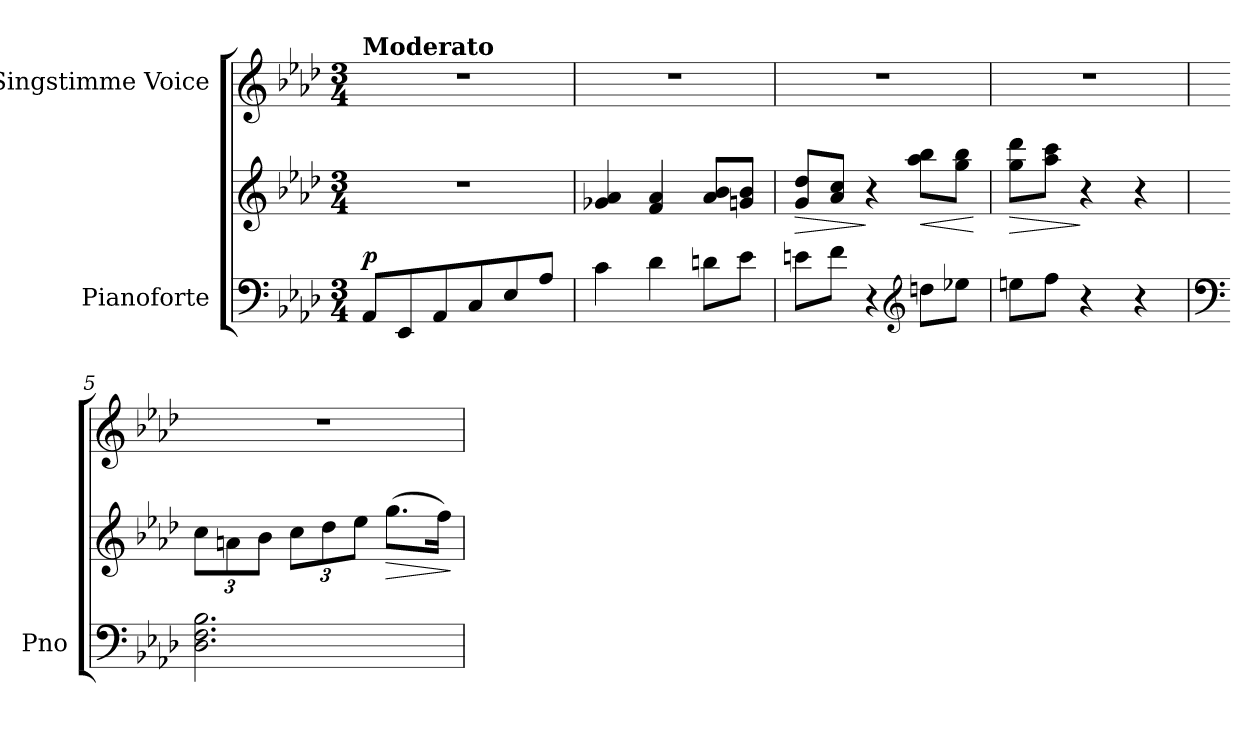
**kern	**kern	**dynam	**kern
*part2	*part2	*part2	*part1
*staff3	*staff2	*staff2/3	*staff1
*I"Pianoforte	*	*	*I"Singstimme Voice
*I'Pno	*	*	*
*clefF4	*clefG2	*	*clefG2
*k[b-e-a-d-]	*k[b-e-a-d-]	*	*k[b-e-a-d-]
*M3/4	*M3/4	*	*M3/4
=1	=1	=1	=1
!	!	!	!LO:TX:a:B:t=Moderato
!	!	!LO:DY:a=2	!
8AA-/L	2.r	p	2.r
8EE-/	.	.	.
8AA-/	.	.	.
8C/	.	.	.
8E-/	.	.	.
8A-/J	.	.	.
=2	=2	=2	=2
4c\	4g-X/ 4a-/	.	2.r
4d-\	4f/ 4a-/	.	.
8dn\L	8a-/ 8b-/L	.	.
8e-\J	8gn/ 8b-/J	.	.
=3	=3	=3	=3
!	!	!LO:HP:b	!
8en\L	8g/ 8dd-/L	>	2.r
8f\J	8a-/ 8cc/J	.	.
4r	4r	]	.
*clefG2	*	*	*
!	!	!LO:HP:b	!
8ddn\L	8aa-\ 8bb-\L	<	.
8ee-X\J	8gg\ 8bb-\J	.	.
.	.	[	.
=4	=4	=4	=4
!	!	!LO:HP:b	!
8een\L	8gg\ 8ddd-\L	>	2.r
8ff\J	8aa-\ 8ccc\J	.	.
4r	4r	]	.
4r	4r	.	.
=5	=5	=5	=5
*clefF4	*	*	*
2.D-\ 2.F\ 2.B-\	12cc\L	.	2.r
.	12an\	.	.
.	12b-\J	.	.
.	12cc\L	.	.
.	12dd-\	.	.
.	12ee-\J	.	.
!	!	!LO:HP:b	!
.	(>8.gg\L	>	.
.	16ff\Jk)	.	.
.	.	]	.
=	=	=	=
*-	*-	*-	*-
